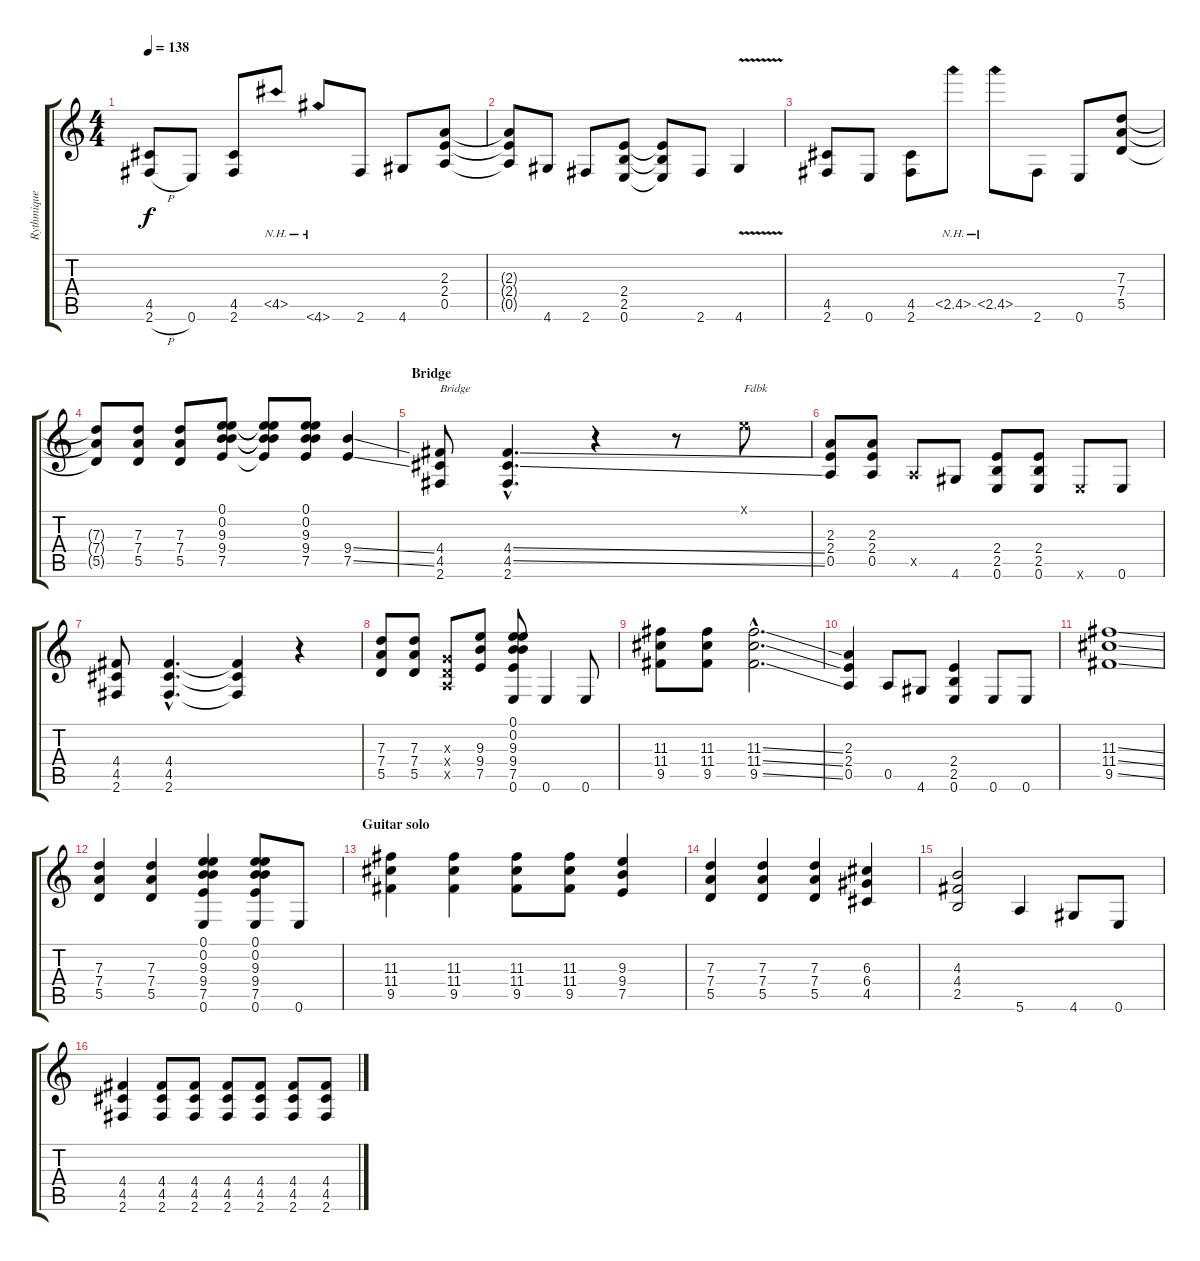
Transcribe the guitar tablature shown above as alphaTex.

\track ("Rythmique" "Rythmique") {instrument distortionguitar}
\staff {score tabs}
\tuning (E4 B3 G3 D3 A2 E2) {hide}
\ts (4 4)
\tempo 138
\clef g2
\ks c
(4.5 2.6{h}).8{dy f} 0.6.8 (4.5 2.6).8 4.5{nh}.8 4.6{nh}.8 2.6.8 4.6.8 (2.3 2.4 0.5).8 |
(2.3{t} 2.4{t} 0.5{t}).8 4.6.8 2.6.8 (2.4 2.5 0.6).8 (2.4{t} 2.5{t} 0.6{t}).8 2.6.8 4.6{v}.4 |
(4.5 2.6).8 0.6.8 (4.5 2.6).8 2.5{nh}.8 2.5{nh}.8 2.6.8 0.6.8 (7.3 7.4 5.5).8 |
(7.3{t} 7.4{t} 5.5{t}).8 (7.3 7.4 5.5).8 (7.3 7.4 5.5).8 (0.1 0.2 9.3 9.4 7.5).8 (0.1{t} 0.2{t} 9.3{t} 9.4{t} 7.5{t}).8 (0.1 0.2 9.3 9.4 7.5).8 (9.4{ss} 7.5{ss}).4 |
\section ("" "Bridge")
(4.4 4.5 2.6).8{txt "Bridge"} (4.4{ss hac} 4.5{ss hac} 2.6{hac}).4{d} r.4 r.8 0.1{x}.8{txt "Fdbk"} |
(2.3 2.4 0.5).8 (2.3 2.4 0.5).8 0.5{x}.8 4.6.8 (2.4 2.5 0.6).8 (2.4 2.5 0.6).8 0.6{x}.8 0.6.8 |
(4.4 4.5 2.6).8 (4.4{hac} 4.5{hac} 2.6{hac}).4{d} (4.4{t} 4.5{t} 2.6{t}).4 r.4 |
(7.3 7.4 5.5).8 (7.3 7.4 5.5).8 (0.3{x} 0.4{x} 0.5{x}).8 (9.3 9.4 7.5).8 (0.1 0.2 9.3 9.4 7.5 0.6).8 0.6.4 0.6.8 |
(11.3 11.4 9.5).8 (11.3 11.4 9.5).8 (11.3{ss hac} 11.4{ss hac} 9.5{ss hac}).2{d} |
(2.3 2.4 0.5).4 0.5.8 4.6.8 (2.4 2.5 0.6).4 0.6.8 0.6.8 |
(11.3{ss} 11.4{ss} 9.5{ss}).1 |
(7.3 7.4 5.5).4 (7.3 7.4 5.5).4 (0.1 0.2 9.3 9.4 7.5 0.6).4 (0.1 0.2 9.3 9.4 7.5 0.6).8 0.6.8 |
\section ("" "Guitar solo")
(11.3 11.4 9.5).4 (11.3 11.4 9.5).4 (11.3 11.4 9.5).8 (11.3 11.4 9.5).8 (9.3 9.4 7.5).4 |
(7.3 7.4 5.5).4 (7.3 7.4 5.5).4 (7.3 7.4 5.5).4 (6.3 6.4 4.5).4 |
(4.3 4.4 2.5).2 5.6.4 4.6.8 0.6.8 |
(4.4 4.5 2.6).4 (4.4 4.5 2.6).8 (4.4 4.5 2.6).8 (4.4 4.5 2.6).8 (4.4 4.5 2.6).8 (4.4 4.5 2.6).8 (4.4 4.5 2.6).8
